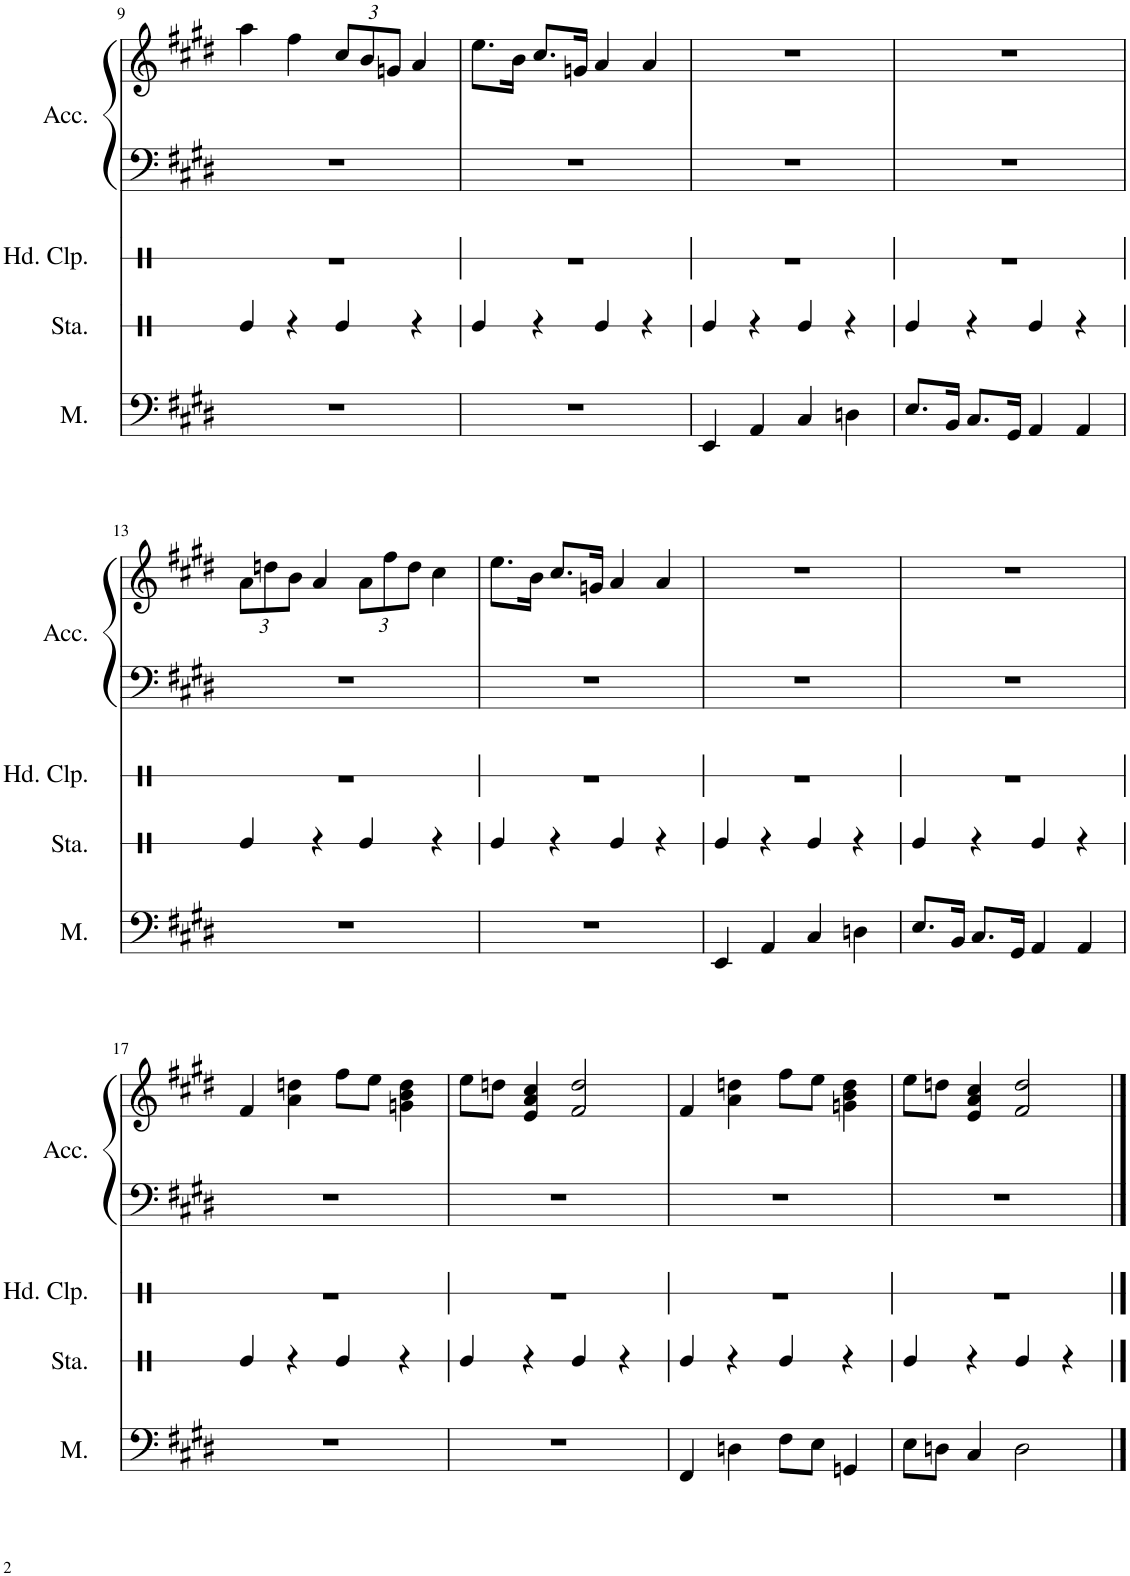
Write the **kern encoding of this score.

**kern	**kern	**kern	**kern	**kern
*part4	*part3	*part2	*part1	*part1
*staff5	*staff4	*staff3	*staff2	*staff1
*I"Men	*I"Stamp	*I"Hand Clap	*I"Accordion	*
*I'M.	*I'Sta.	*I'Hd. Clp.	*I'Acc.	*
!!LO:PB:g=z
*clefF4	*clefX	*clefX	*clefF4	*clefG2
*k[f#c#g#d#]	*k[]	*k[]	*k[f#c#g#d#]	*k[f#c#g#d#]
*M4/4	*M4/4	*M4/4	*M4/4	*M4/4
=9	=9	=9	=9	=9
1r	4Re/	1r	1r	4aa\
.	4r	.	.	4ff#\
*	*	*	*	*Xbrackettup
.	4Re/	.	.	12cc#/L
.	.	.	.	12b/
.	.	.	.	12gn/J
.	4r	.	.	4a/
=10	=10	=10	=10	=10
1r	4Re/	1r	1r	8.ee\L
.	.	.	.	16b\Jk
.	4r	.	.	8.cc#/L
.	.	.	.	16gn/Jk
.	4Re/	.	.	4a/
.	4r	.	.	4a/
=11	=11	=11	=11	=11
4EE/	4Re/	1r	1r	1r
4AA/	4r	.	.	.
4C#/	4Re/	.	.	.
4Dn\	4r	.	.	.
=12	=12	=12	=12	=12
8.E/L	4Re/	1r	1r	1r
16BB/Jk	.	.	.	.
8.C#/L	4r	.	.	.
16GG#/Jk	.	.	.	.
4AA/	4Re/	.	.	.
4AA/	4r	.	.	.
!!LO:LB:g=z
=13	=13	=13	=13	=13
1r	4Re/	1r	1r	12a\L
.	.	.	.	12ddn\
.	.	.	.	12b\J
.	4r	.	.	4a/
.	4Re/	.	.	12a\L
.	.	.	.	12ff#\
.	.	.	.	12dd\J
.	4r	.	.	4cc#\
=14	=14	=14	=14	=14
1r	4Re/	1r	1r	8.ee\L
.	.	.	.	16b\Jk
.	4r	.	.	8.cc#/L
.	.	.	.	16gn/Jk
.	4Re/	.	.	4a/
.	4r	.	.	4a/
=15	=15	=15	=15	=15
4EE/	4Re/	1r	1r	1r
4AA/	4r	.	.	.
4C#/	4Re/	.	.	.
4Dn\	4r	.	.	.
=16	=16	=16	=16	=16
8.E/L	4Re/	1r	1r	1r
16BB/Jk	.	.	.	.
8.C#/L	4r	.	.	.
16GG#/Jk	.	.	.	.
4AA/	4Re/	.	.	.
4AA/	4r	.	.	.
!!LO:LB:g=z
=17	=17	=17	=17	=17
1r	4Re/	1r	1r	4f#/
.	4r	.	.	4a\ 4ddn\
.	4Re/	.	.	8ff#\L
.	.	.	.	8ee\J
.	4r	.	.	4gn\ 4b\ 4dd\
=18	=18	=18	=18	=18
1r	4Re/	1r	1r	8ee\L
.	.	.	.	8ddn\J
.	4r	.	.	4e/ 4a/ 4cc#/
.	4Re/	.	.	2f#/ 2dd/
.	4r	.	.	.
=19	=19	=19	=19	=19
4FF#/	4Re/	1r	1r	4f#/
4Dn\	4r	.	.	4a\ 4ddn\
8F#\L	4Re/	.	.	8ff#\L
8E\J	.	.	.	8ee\J
4GGn/	4r	.	.	4gn\ 4b\ 4dd\
=20	=20	=20	=20	=20
8E\L	4Re/	1r	1r	8ee\L
8Dn\J	.	.	.	8ddn\J
4C#/	4r	.	.	4e/ 4a/ 4cc#/
2D\	4Re/	.	.	2f#/ 2dd/
.	4r	.	.	.
==	==	==	==	==
*-	*-	*-	*-	*-
